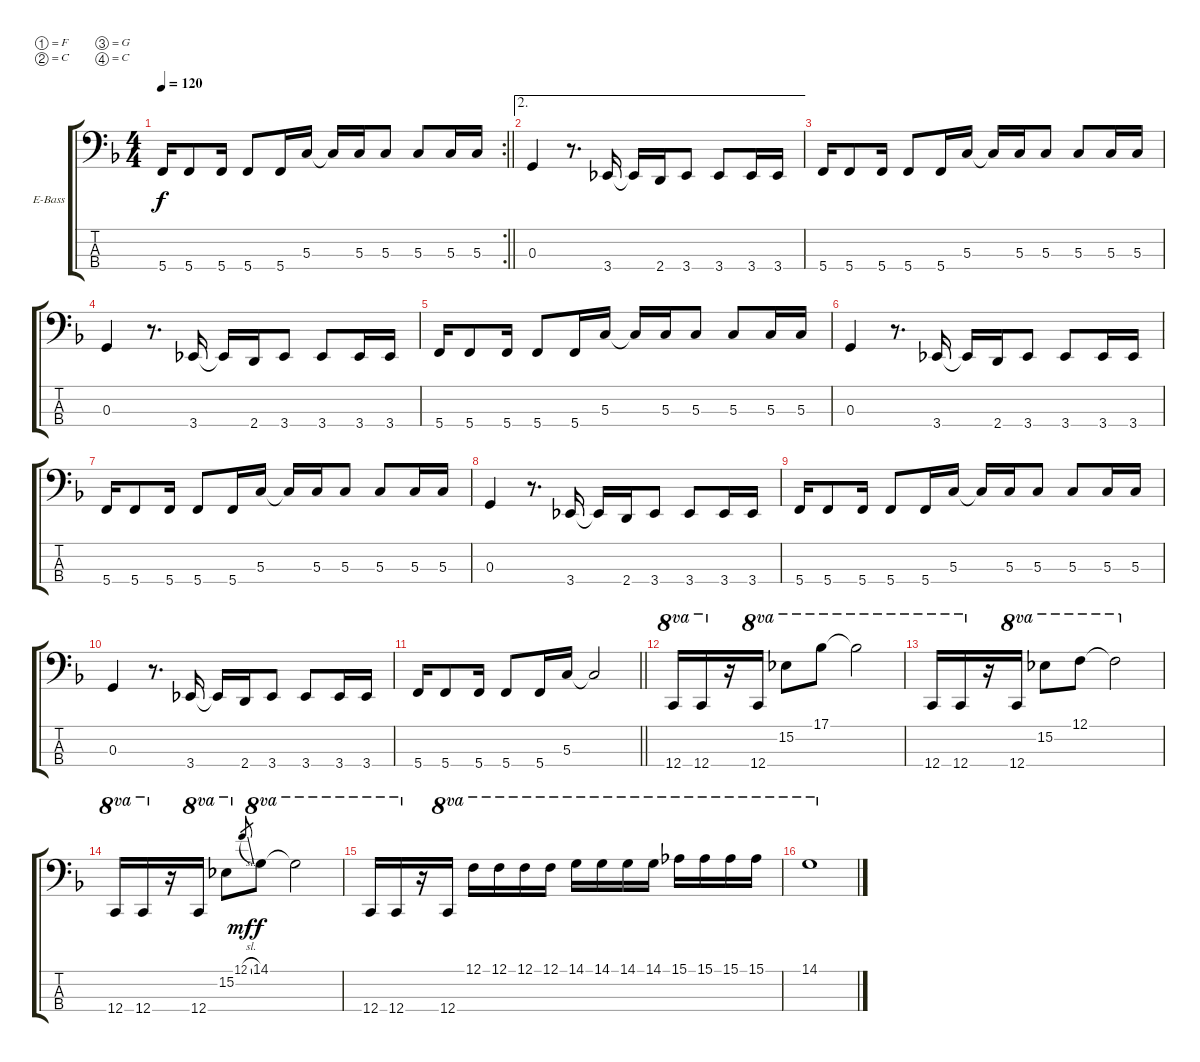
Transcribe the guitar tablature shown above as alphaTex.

\bracketExtendMode groupsimilarinstruments
\firstSystemTrackNameOrientation horizontal
\otherSystemsTrackNameOrientation horizontal
\track ("Untitled" "E-Bass") {instrument electricbasspick}
\staff {score tabs}
\tuning (F2 C2 G1 C1)
\rc 2
\ts (4 4)
\tempo 120
\clef f4
\barLineRight lightlight
\ks f
5.4.16{dy f} 5.4.8 5.4.16 5.4.8 5.4.16 5.3.16 5.3{t}.16 5.3.16 5.3.8 5.3.8 5.3.16 5.3.16 |
\ae 2
\section ("" " ")
0.3.4 r.8{d} 3.4.16 3.4{t}.16 2.4.16 3.4.8 3.4.8 3.4.16 3.4.16 |
5.4.16 5.4.8 5.4.16 5.4.8 5.4.16 5.3.16 5.3{t}.16 5.3.16 5.3.8 5.3.8 5.3.16 5.3.16 |
0.3.4 r.8{d} 3.4.16 3.4{t}.16 2.4.16 3.4.8 3.4.8 3.4.16 3.4.16 |
5.4.16 5.4.8 5.4.16 5.4.8 5.4.16 5.3.16 5.3{t}.16 5.3.16 5.3.8 5.3.8 5.3.16 5.3.16 |
0.3.4 r.8{d} 3.4.16 3.4{t}.16 2.4.16 3.4.8 3.4.8 3.4.16 3.4.16 |
5.4.16 5.4.8 5.4.16 5.4.8 5.4.16 5.3.16 5.3{t}.16 5.3.16 5.3.8 5.3.8 5.3.16 5.3.16 |
0.3.4 r.8{d} 3.4.16 3.4{t}.16 2.4.16 3.4.8 3.4.8 3.4.16 3.4.16 |
5.4.16 5.4.8 5.4.16 5.4.8 5.4.16 5.3.16 5.3{t}.16 5.3.16 5.3.8 5.3.8 5.3.16 5.3.16 |
0.3.4 r.8{d} 3.4.16 3.4{t}.16 2.4.16 3.4.8 3.4.8 3.4.16 3.4.16 |
\barLineRight lightlight
5.4.16 5.4.8 5.4.16 5.4.8 5.4.16 5.3.16 5.3{t}.2 |
\section ("" " ")
12.4.16{ot 8va} 12.4.16{ot 8va} r.16 12.4.16{ot 8va} 15.2.8{ot 8va} 17.1.8{ot 8va} 17.1{t}.2{ot 8va} |
12.4.16{ot 8va} 12.4.16{ot 8va} r.16 12.4.16{ot 8va} 15.2.8{ot 8va} 12.1.8{ot 8va} 12.1{t}.2{ot 8va} |
12.4.16{ot 8va} 12.4.16{ot 8va} r.16 12.4.16{ot 8va} 15.2.8{ot 8va} 12.1{sl}.8{gr dy mf} 14.1.8{ot 8va dy f} 14.1{t}.2{ot 8va} |
12.4.16{ot 8va} 12.4.16{ot 8va} r.16 12.4.16{ot 8va} 12.1.16{ot 8va} 12.1.16{ot 8va} 12.1.16{ot 8va} 12.1.16{ot 8va} 14.1.16{ot 8va} 14.1.16{ot 8va} 14.1.16{ot 8va} 14.1.16{ot 8va} 15.1.16{ot 8va} 15.1.16{ot 8va} 15.1.16{ot 8va} 15.1.16{ot 8va} |
14.1.1{ot 8va}
